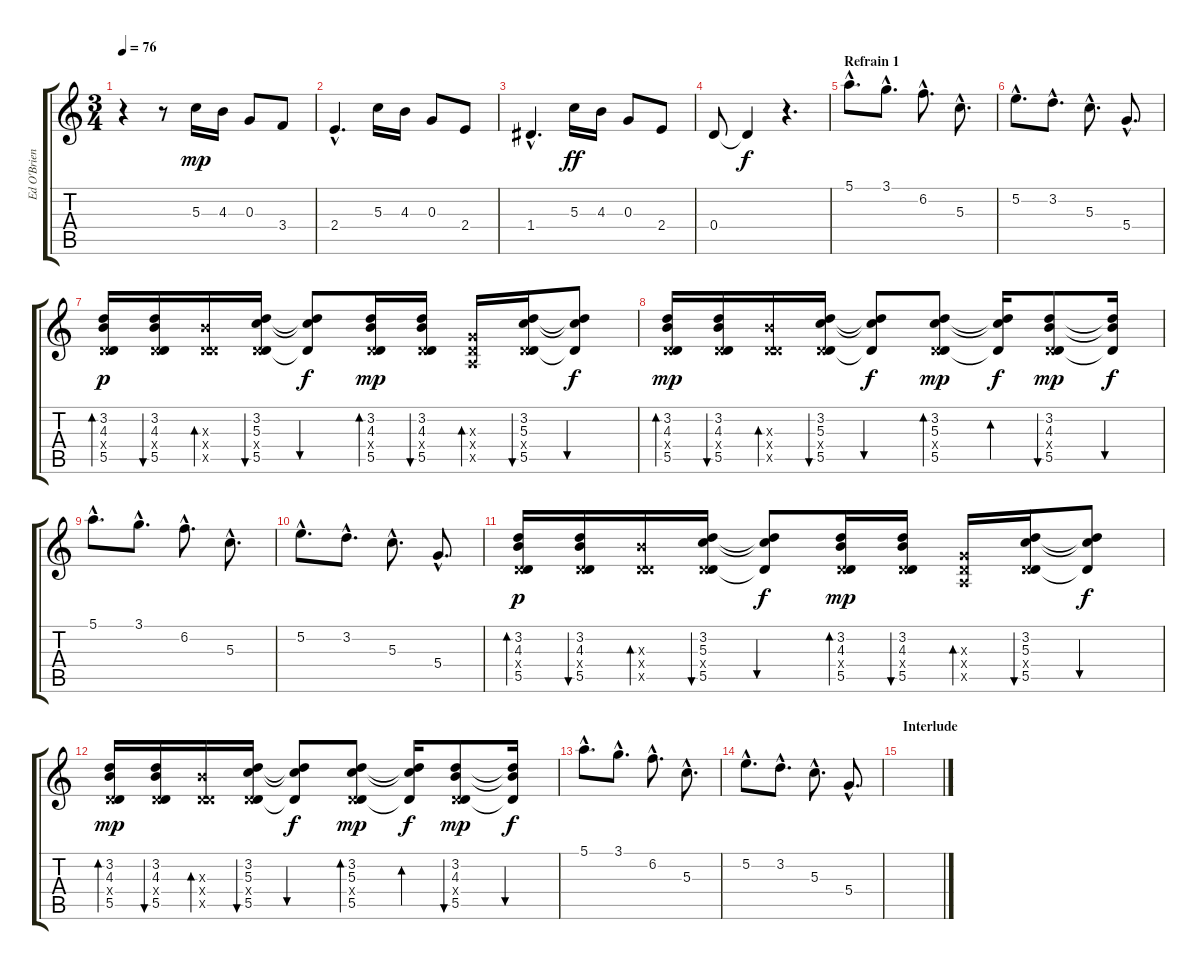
\track ("Ed O'Brien (right)" "Ed O'Brien") {instrument electricguitarclean}
\staff {score tabs}
\tuning (E4 B3 G3 D3 A2 E2) {hide}
\ts (3 4)
\tempo 76
\clef g2
\ks c
r.4{dy f} r.8 5.3.16{dy mp} 4.3.16 0.3.8 3.4.8 |
2.4{hac}.4{d} 5.3.16 4.3.16 0.3.8 2.4.8 |
1.4{hac}.4{d} 5.3.16{dy ff} 4.3.16 0.3.8 2.4.8 |
0.4.8 0.4{t}.4{dy f} r.4{d} |
\section ("" "Refrain 1")
5.1{hac}.8{d} 3.1{hac}.8{d} 6.2{hac}.8{d} 5.3{hac}.8{d} |
5.2{hac}.8{d} 3.2{hac}.8{d} 5.3{hac}.8{d} 5.4{hac}.8{d} |
(3.2 4.3 0.4{x} 5.5).16{bd 30 dy p} (3.2 4.3 0.4{x} 5.5).16{bu 30} (4.3{x} 0.4{x} 5.5{x}).16{bd 30} (3.2 5.3 0.4{x} 5.5).16{bu 30} (3.2{t} 5.3{t} 5.5{t}).8{bu 30 dy f} (3.2 4.3 0.4{x} 5.5).16{bd 30 dy mp} (3.2 4.3 0.4{x} 5.5).16{bu 30} (0.3{x} 0.4{x} 0.5{x}).16{bd 30} (3.2 5.3 0.4{x} 5.5).16{bu 30} (3.2{t} 5.3{t} 5.5{t}).8{bu 30 dy f} |
(3.2 4.3 0.4{x} 5.5).16{bd 30 dy mp} (3.2 4.3 0.4{x} 5.5).16{bu 30} (4.3{x} 0.4{x} 5.5{x}).16{bd 30} (3.2 5.3 0.4{x} 5.5).16{bu 30} (3.2{t} 5.3{t} 5.5{t}).8{bu 30 dy f} (3.2 5.3 0.4{x} 5.5).8{bd 30 dy mp} (3.2{t} 5.3{t} 5.5{t}).16{bd 30 dy f} (3.2 4.3 0.4{x} 5.5).8{bu 30 dy mp} (3.2{t} 4.3{t} 5.5{t}).16{bu 30 dy f} |
5.1{hac}.8{d} 3.1{hac}.8{d} 6.2{hac}.8{d} 5.3{hac}.8{d} |
5.2{hac}.8{d} 3.2{hac}.8{d} 5.3{hac}.8{d} 5.4{hac}.8{d} |
(3.2 4.3 0.4{x} 5.5).16{bd 30 dy p} (3.2 4.3 0.4{x} 5.5).16{bu 30} (4.3{x} 0.4{x} 5.5{x}).16{bd 30} (3.2 5.3 0.4{x} 5.5).16{bu 30} (3.2{t} 5.3{t} 5.5{t}).8{bu 30 dy f} (3.2 4.3 0.4{x} 5.5).16{bd 30 dy mp} (3.2 4.3 0.4{x} 5.5).16{bu 30} (0.3{x} 0.4{x} 0.5{x}).16{bd 30} (3.2 5.3 0.4{x} 5.5).16{bu 30} (3.2{t} 5.3{t} 5.5{t}).8{bu 30 dy f} |
(3.2 4.3 0.4{x} 5.5).16{bd 30 dy mp} (3.2 4.3 0.4{x} 5.5).16{bu 30} (4.3{x} 0.4{x} 5.5{x}).16{bd 30} (3.2 5.3 0.4{x} 5.5).16{bu 30} (3.2{t} 5.3{t} 5.5{t}).8{bu 30 dy f} (3.2 5.3 0.4{x} 5.5).8{bd 30 dy mp} (3.2{t} 5.3{t} 5.5{t}).16{bd 30 dy f} (3.2 4.3 0.4{x} 5.5).8{bu 30 dy mp} (3.2{t} 4.3{t} 5.5{t}).16{bu 30 dy f} |
5.1{hac}.8{d} 3.1{hac}.8{d} 6.2{hac}.8{d} 5.3{hac}.8{d} |
5.2{hac}.8{d} 3.2{hac}.8{d} 5.3{hac}.8{d} 5.4{hac}.8{d} |
\section ("" "Interlude")
